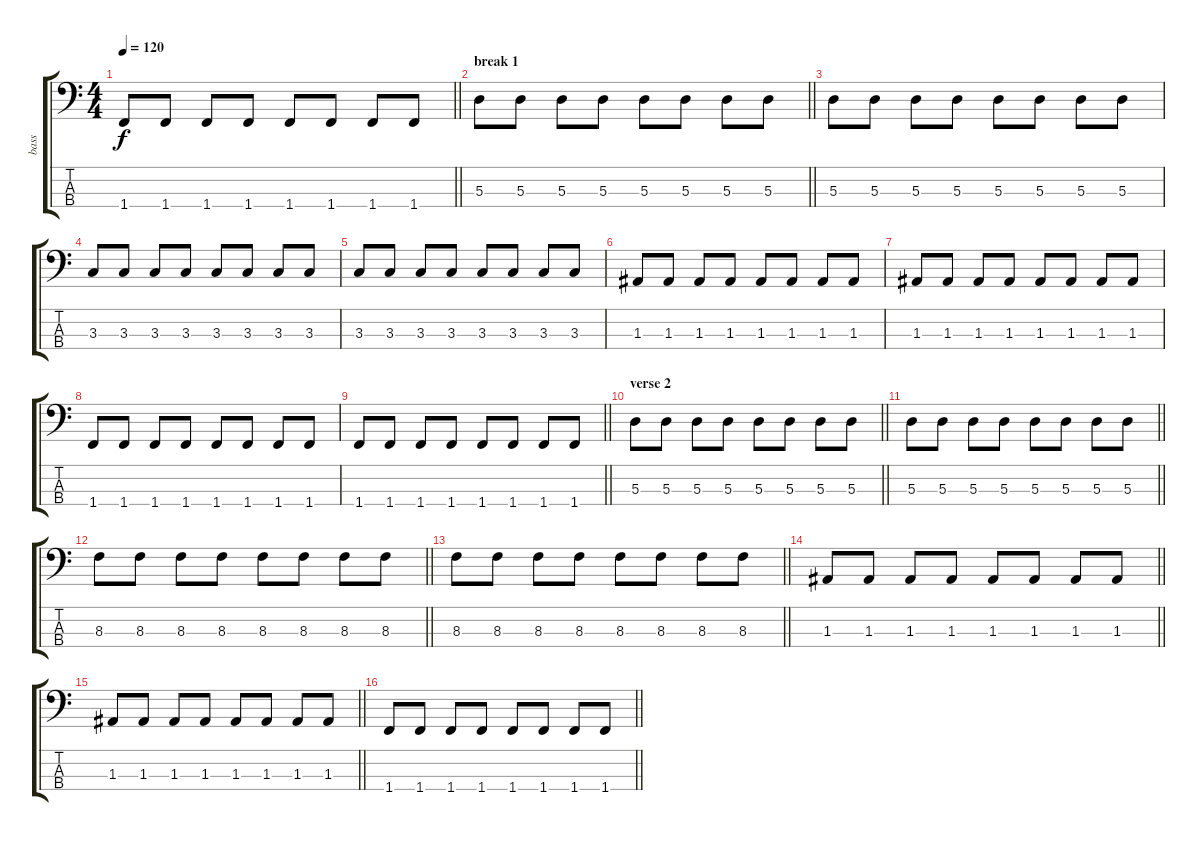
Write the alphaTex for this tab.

\track ("bass " "bass ") {instrument electricbassfinger}
\staff {score tabs}
\tuning (G2 D2 A1 E1) {hide}
\ts (4 4)
\tempo 120
\clef f4
\barLineRight lightlight
\ks c
1.4.8{dy f} 1.4.8 1.4.8 1.4.8 1.4.8 1.4.8 1.4.8 1.4.8 |
\section ("" "break 1")
\barLineRight lightlight
5.3.8 5.3.8 5.3.8 5.3.8 5.3.8 5.3.8 5.3.8 5.3.8 |
5.3.8 5.3.8 5.3.8 5.3.8 5.3.8 5.3.8 5.3.8 5.3.8 |
3.3.8 3.3.8 3.3.8 3.3.8 3.3.8 3.3.8 3.3.8 3.3.8 |
3.3.8 3.3.8 3.3.8 3.3.8 3.3.8 3.3.8 3.3.8 3.3.8 |
1.3.8 1.3.8 1.3.8 1.3.8 1.3.8 1.3.8 1.3.8 1.3.8 |
1.3.8 1.3.8 1.3.8 1.3.8 1.3.8 1.3.8 1.3.8 1.3.8 |
1.4.8 1.4.8 1.4.8 1.4.8 1.4.8 1.4.8 1.4.8 1.4.8 |
\barLineRight lightlight
1.4.8 1.4.8 1.4.8 1.4.8 1.4.8 1.4.8 1.4.8 1.4.8 |
\section ("" "verse 2")
\barLineRight lightlight
5.3.8 5.3.8 5.3.8 5.3.8 5.3.8 5.3.8 5.3.8 5.3.8 |
\barLineRight lightlight
5.3.8 5.3.8 5.3.8 5.3.8 5.3.8 5.3.8 5.3.8 5.3.8 |
\barLineRight lightlight
8.3.8 8.3.8 8.3.8 8.3.8 8.3.8 8.3.8 8.3.8 8.3.8 |
\barLineRight lightlight
8.3.8 8.3.8 8.3.8 8.3.8 8.3.8 8.3.8 8.3.8 8.3.8 |
\barLineRight lightlight
1.3.8 1.3.8 1.3.8 1.3.8 1.3.8 1.3.8 1.3.8 1.3.8 |
\barLineRight lightlight
1.3.8 1.3.8 1.3.8 1.3.8 1.3.8 1.3.8 1.3.8 1.3.8 |
\barLineRight lightlight
1.4.8 1.4.8 1.4.8 1.4.8 1.4.8 1.4.8 1.4.8 1.4.8
